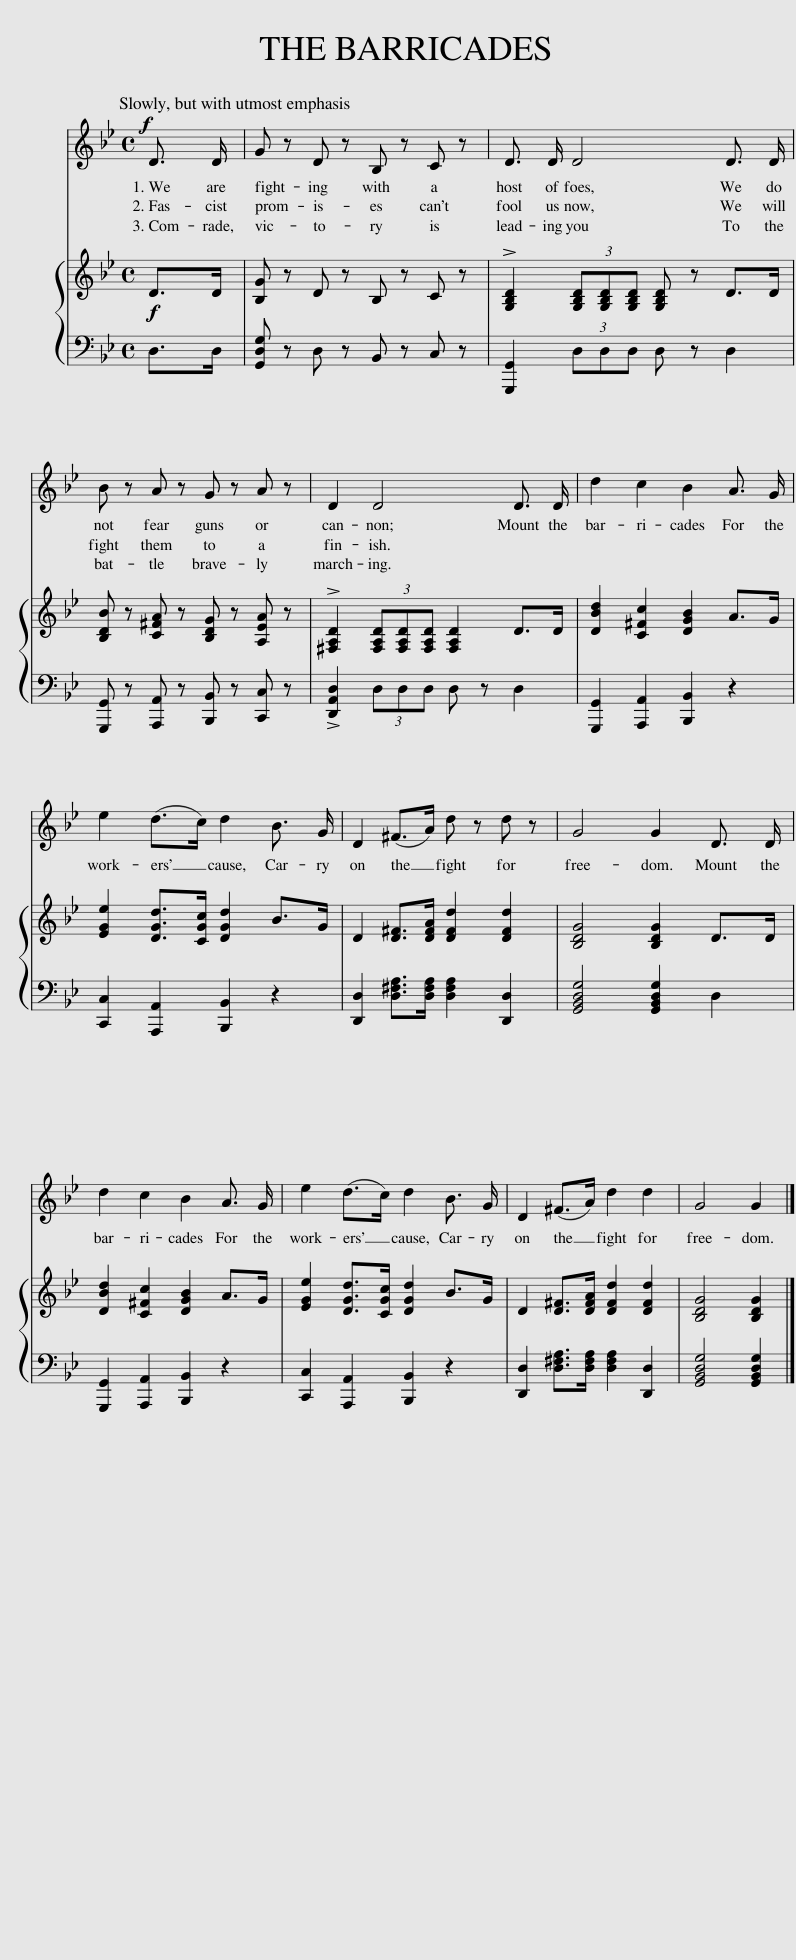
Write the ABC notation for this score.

X:1
%%score 1 { 2 | 3 }
L:1/8
M:4/4
I:linebreak $
K:Bb
V:1 treble
V:2 treble
V:3 bass
V:1
!f! D3/2 D/ | G z D z B, z C z | D3/2 D/ D4 D3/2 D/ |$ B z A z G z A z | D2 D4 D3/2 D/ | %5
 d2 c2 B2 A3/2 G/ |$ e2 (d>c) d2 B3/2 G/ | D2 (^F>A) d z d z | G4 G2 D3/2 D/ |$ d2 c2 B2 A3/2 G/ | %10
 e2 (d>c) d2 B3/2 G/ | D2 (^F>A) d2 d2 | G4 G2 |] %13
V:2
!f! D>D | [B,G] z D z B, z C z | !>![G,B,D]2 (3[G,B,D][G,B,D][G,B,D] [G,B,D] z D>D |$ [B,DB] z [C^FA] z [B,DG] z [A,EA] z | !>![^F,A,D]2 (3[F,A,D][F,A,D][F,A,D] [F,A,D]2 D>D | %5
 [DBd]2 [C^Fc]2 [DGB]2 A>G |$ [EGe]2 [DGd]>[CGc] [DGd]2 B>G | D2 [D^F]>[DFA] [DFd]2 [DFd]2 | [B,DG]4 [B,DG]2 D>D |$ [DBd]2 [C^Fc]2 [DGB]2 A>G | %10
 [EGe]2 [DGd]>[CGc] [DGd]2 B>G | D2 [D^F]>[DFA] [DFd]2 [DFd]2 | [B,DG]4 [B,DG]2 |] %13
V:3
 D,>D, | [G,,D,G,] z D, z B,, z C, z | [G,,,G,,]2 (3D,D,D, D, z D,2 |$ [G,,,G,,] z [A,,,A,,] z [B,,,B,,] z [C,,C,] z | !>![D,,A,,D,]2 (3D,D,D, D, z D,2 | %5
 [G,,,G,,]2 [A,,,A,,]2 [B,,,B,,]2 z2 |$ [C,,C,]2 [A,,,A,,]2 [B,,,B,,]2 z2 | [D,,D,]2 [D,^F,A,]>[D,F,A,] [D,F,A,]2 [D,,D,]2 | [G,,B,,D,G,]4 [G,,B,,D,G,]2 D,2 |$ [G,,,G,,]2 [A,,,A,,]2 [B,,,B,,]2 z2 | %10
 [C,,C,]2 [A,,,A,,]2 [B,,,B,,]2 z2 | [D,,D,]2 [D,^F,A,]>[D,F,A,] [D,F,A,]2 [D,,D,]2 | [G,,B,,D,G,]4 [G,,B,,D,G,]2 |] %13
